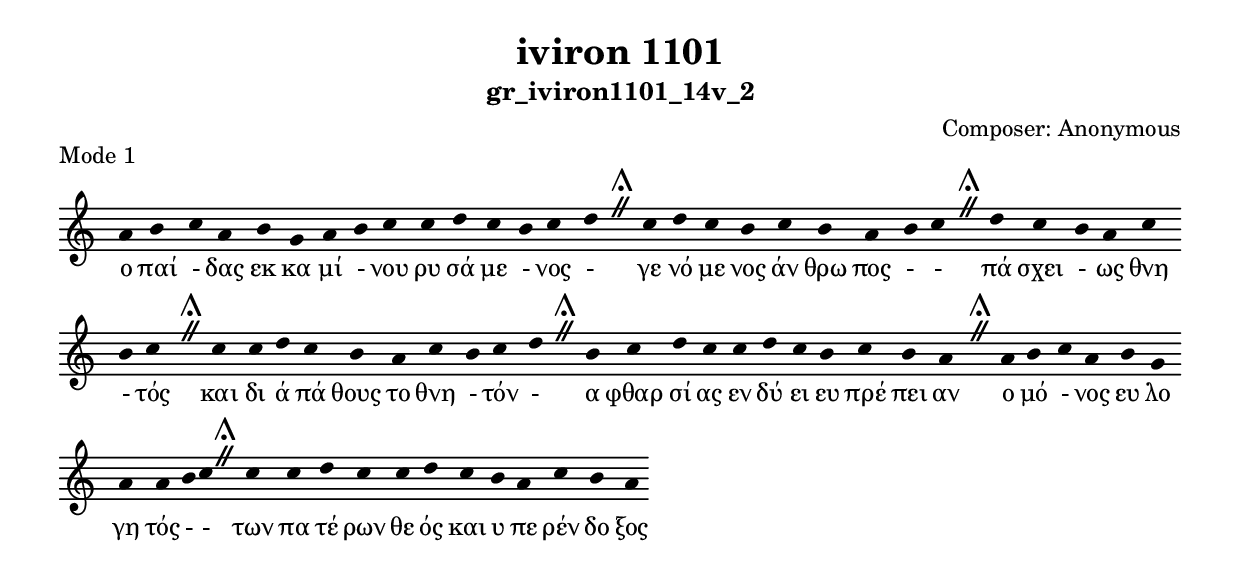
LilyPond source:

\include "gregorian.ly"

	\header {
 	  title = "iviron 1101"
	  subtitle = "gr_iviron1101_14v_2"
	  composer = "Composer: Αnonymous"
	  piece = "Mode 1"
	}

	chant = {
	  a'4 b'4 c''4 a'4 b'4 g'4 a'4 b'4 c''4 c''4 d''4 c''4 b'4 c''4 d''4 \divisioMaior
 c''4 d''4 c''4 b'4 c''4 b'4 a'4 b'4 c''4 \divisioMaior
 d''4 c''4 b'4 a'4 c''4 b'4 c''4 \divisioMaior
 c''4 c''4 d''4 c''4 b'4 a'4 c''4 b'4 c''4 d''4 \divisioMaior
 b'4 c''4 d''4 c''4 c''4 d''4 c''4 b'4 c''4 b'4 a'4 \divisioMaior
 a'4 b'4 c''4 a'4 b'4 g'4 a'4 a'4 b'4 c''4 \divisioMaior
 c''4 c''4 d''4 c''4 c''4 d''4 c''4 b'4 a'4 c''4 b'4 a'4\finalis
	}

	verba = \lyricmode {ο παί - δας εκ κα μί - νου ρυ σά με - νος - 
γε νό με νος άν θρω πος -  - 
πά σχει - ως θνη - τός 
και δι ά πά θους το θνη - τόν - 
α φθαρ σί ας εν δύ ει ευ πρέ πει αν 
ο μό - νος ευ λο γη τός -  - 
των πα τέ ρων θε ός και υ πε ρέν δο ξος 
	}


	\score {
	  \new Staff <<
	  \new Voice = "melody" \chant
	  \new Lyrics = "one" \lyricsto melody \verba
	  >>
	  \layout {
	    \context {
	      \Staff
	      \remove "Time_signature_engraver"
	      \remove "Bar_engraver"
	    }
	    \context {
	      \Voice
	      \remove "Stem_engraver"
	    }
	  }
	}